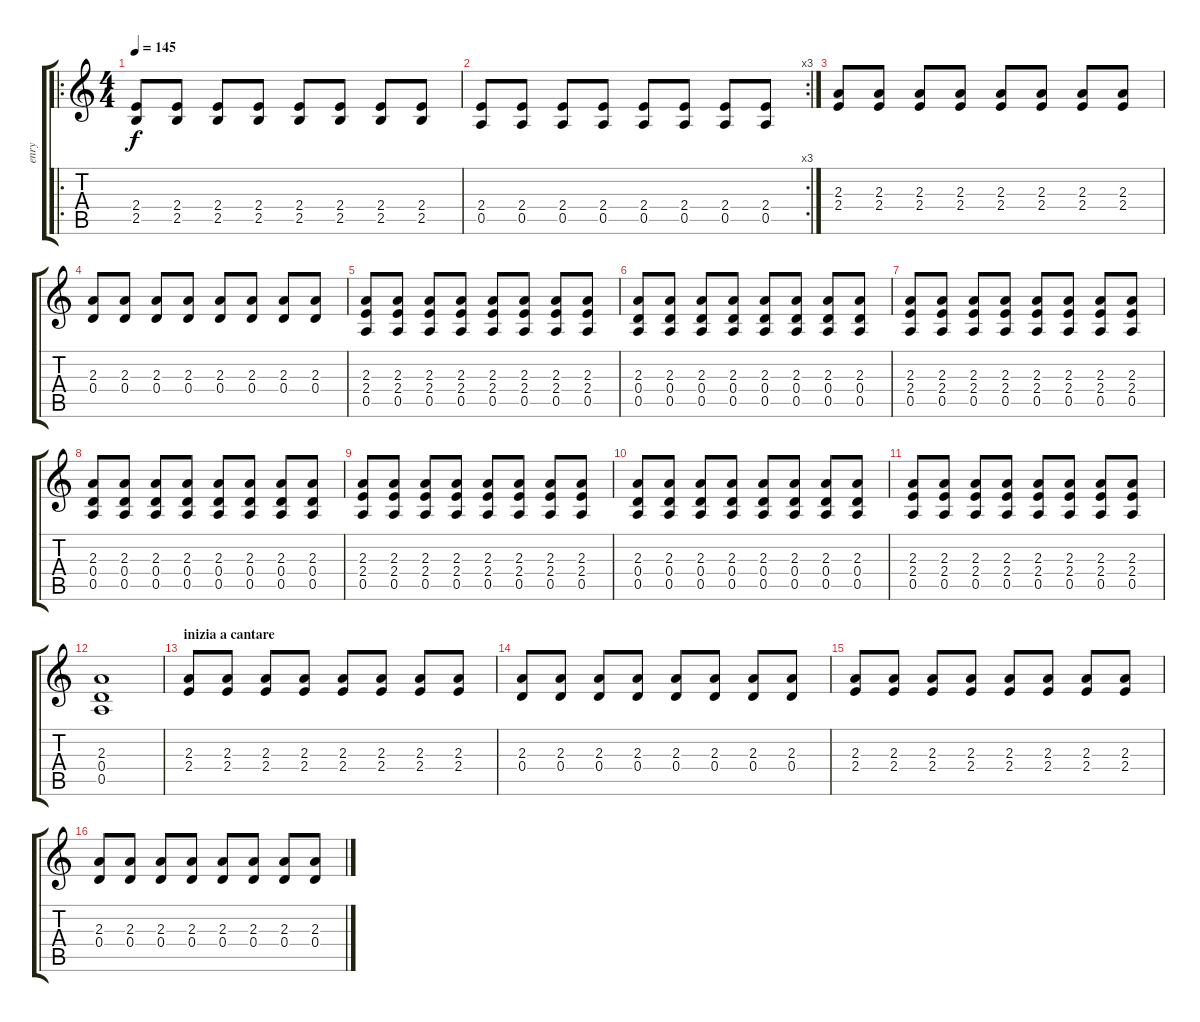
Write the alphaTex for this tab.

\track ("enry" "enry") {instrument overdrivenguitar}
\staff {score tabs}
\tuning (E4 B3 G3 D3 A2 E2) {hide}
\ro
\ts (4 4)
\tempo 145
\clef g2
\ks c
(2.4 2.5).8{dy f instrument electricguitarmuted} (2.4 2.5).8 (2.4 2.5).8 (2.4 2.5).8 (2.4 2.5).8 (2.4 2.5).8 (2.4 2.5).8 (2.4 2.5).8 |
\rc 3
(2.4 0.5).8 (2.4 0.5).8 (2.4 0.5).8 (2.4 0.5).8 (2.4 0.5).8 (2.4 0.5).8 (2.4 0.5).8 (2.4 0.5).8 |
(2.3 2.4).8{instrument overdrivenguitar} (2.3 2.4).8 (2.3 2.4).8 (2.3 2.4).8 (2.3 2.4).8 (2.3 2.4).8 (2.3 2.4).8 (2.3 2.4).8 |
(2.3 0.4).8 (2.3 0.4).8 (2.3 0.4).8 (2.3 0.4).8 (2.3 0.4).8 (2.3 0.4).8 (2.3 0.4).8 (2.3 0.4).8 |
(2.3 2.4 0.5).8{instrument overdrivenguitar} (2.3 2.4 0.5).8 (2.3 2.4 0.5).8 (2.3 2.4 0.5).8 (2.3 2.4 0.5).8 (2.3 2.4 0.5).8 (2.3 2.4 0.5).8 (2.3 2.4 0.5).8 |
(2.3 0.4 0.5).8 (2.3 0.4 0.5).8 (2.3 0.4 0.5).8 (2.3 0.4 0.5).8 (2.3 0.4 0.5).8 (2.3 0.4 0.5).8 (2.3 0.4 0.5).8 (2.3 0.4 0.5).8 |
(2.3 2.4 0.5).8 (2.3 2.4 0.5).8 (2.3 2.4 0.5).8 (2.3 2.4 0.5).8 (2.3 2.4 0.5).8 (2.3 2.4 0.5).8 (2.3 2.4 0.5).8 (2.3 2.4 0.5).8 |
(2.3 0.4 0.5).8 (2.3 0.4 0.5).8 (2.3 0.4 0.5).8 (2.3 0.4 0.5).8 (2.3 0.4 0.5).8 (2.3 0.4 0.5).8 (2.3 0.4 0.5).8 (2.3 0.4 0.5).8 |
(2.3 2.4 0.5).8 (2.3 2.4 0.5).8 (2.3 2.4 0.5).8 (2.3 2.4 0.5).8 (2.3 2.4 0.5).8 (2.3 2.4 0.5).8 (2.3 2.4 0.5).8 (2.3 2.4 0.5).8 |
(2.3 0.4 0.5).8 (2.3 0.4 0.5).8 (2.3 0.4 0.5).8 (2.3 0.4 0.5).8 (2.3 0.4 0.5).8 (2.3 0.4 0.5).8 (2.3 0.4 0.5).8 (2.3 0.4 0.5).8 |
(2.3 2.4 0.5).8 (2.3 2.4 0.5).8 (2.3 2.4 0.5).8 (2.3 2.4 0.5).8 (2.3 2.4 0.5).8 (2.3 2.4 0.5).8 (2.3 2.4 0.5).8 (2.3 2.4 0.5).8 |
(2.3 0.4 0.5).1 |
\section ("" "inizia a cantare")
(2.3 2.4).8{instrument electricguitarmuted} (2.3 2.4).8 (2.3 2.4).8 (2.3 2.4).8 (2.3 2.4).8 (2.3 2.4).8 (2.3 2.4).8 (2.3 2.4).8 |
(2.3 0.4).8 (2.3 0.4).8 (2.3 0.4).8 (2.3 0.4).8 (2.3 0.4).8 (2.3 0.4).8 (2.3 0.4).8 (2.3 0.4).8 |
(2.3 2.4).8 (2.3 2.4).8 (2.3 2.4).8 (2.3 2.4).8 (2.3 2.4).8 (2.3 2.4).8 (2.3 2.4).8 (2.3 2.4).8 |
(2.3 0.4).8 (2.3 0.4).8 (2.3 0.4).8 (2.3 0.4).8 (2.3 0.4).8 (2.3 0.4).8 (2.3 0.4).8 (2.3 0.4).8
